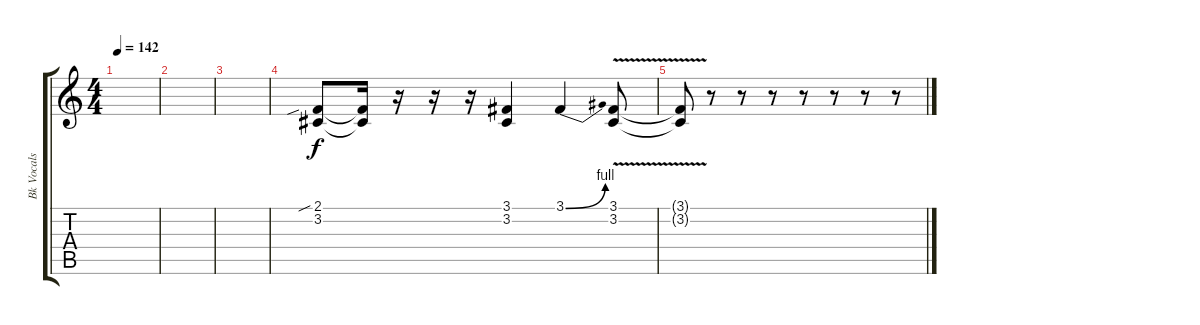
\track ("Bk Vocals" "Bk Vocals") {instrument reedorgan}
\staff {score tabs}
\tuning (Eb4 Bb3 Gb3 Db3 Ab2 Eb2) {hide}
\ts (4 4)
\tempo 142
\clef g2
\ks c
|
|
|
(2.1{sib} 3.2).8 (2.1{t} 3.2{t}).16 r.16 r.16 r.16 (3.1 3.2).4 3.1{be (bend 0 0 60 4)}.4 (3.1{v} 3.2{v}).8 |
(3.1{t} 3.2{t}).8 r.8 r.8 r.8 r.8 r.8 r.8 r.8
